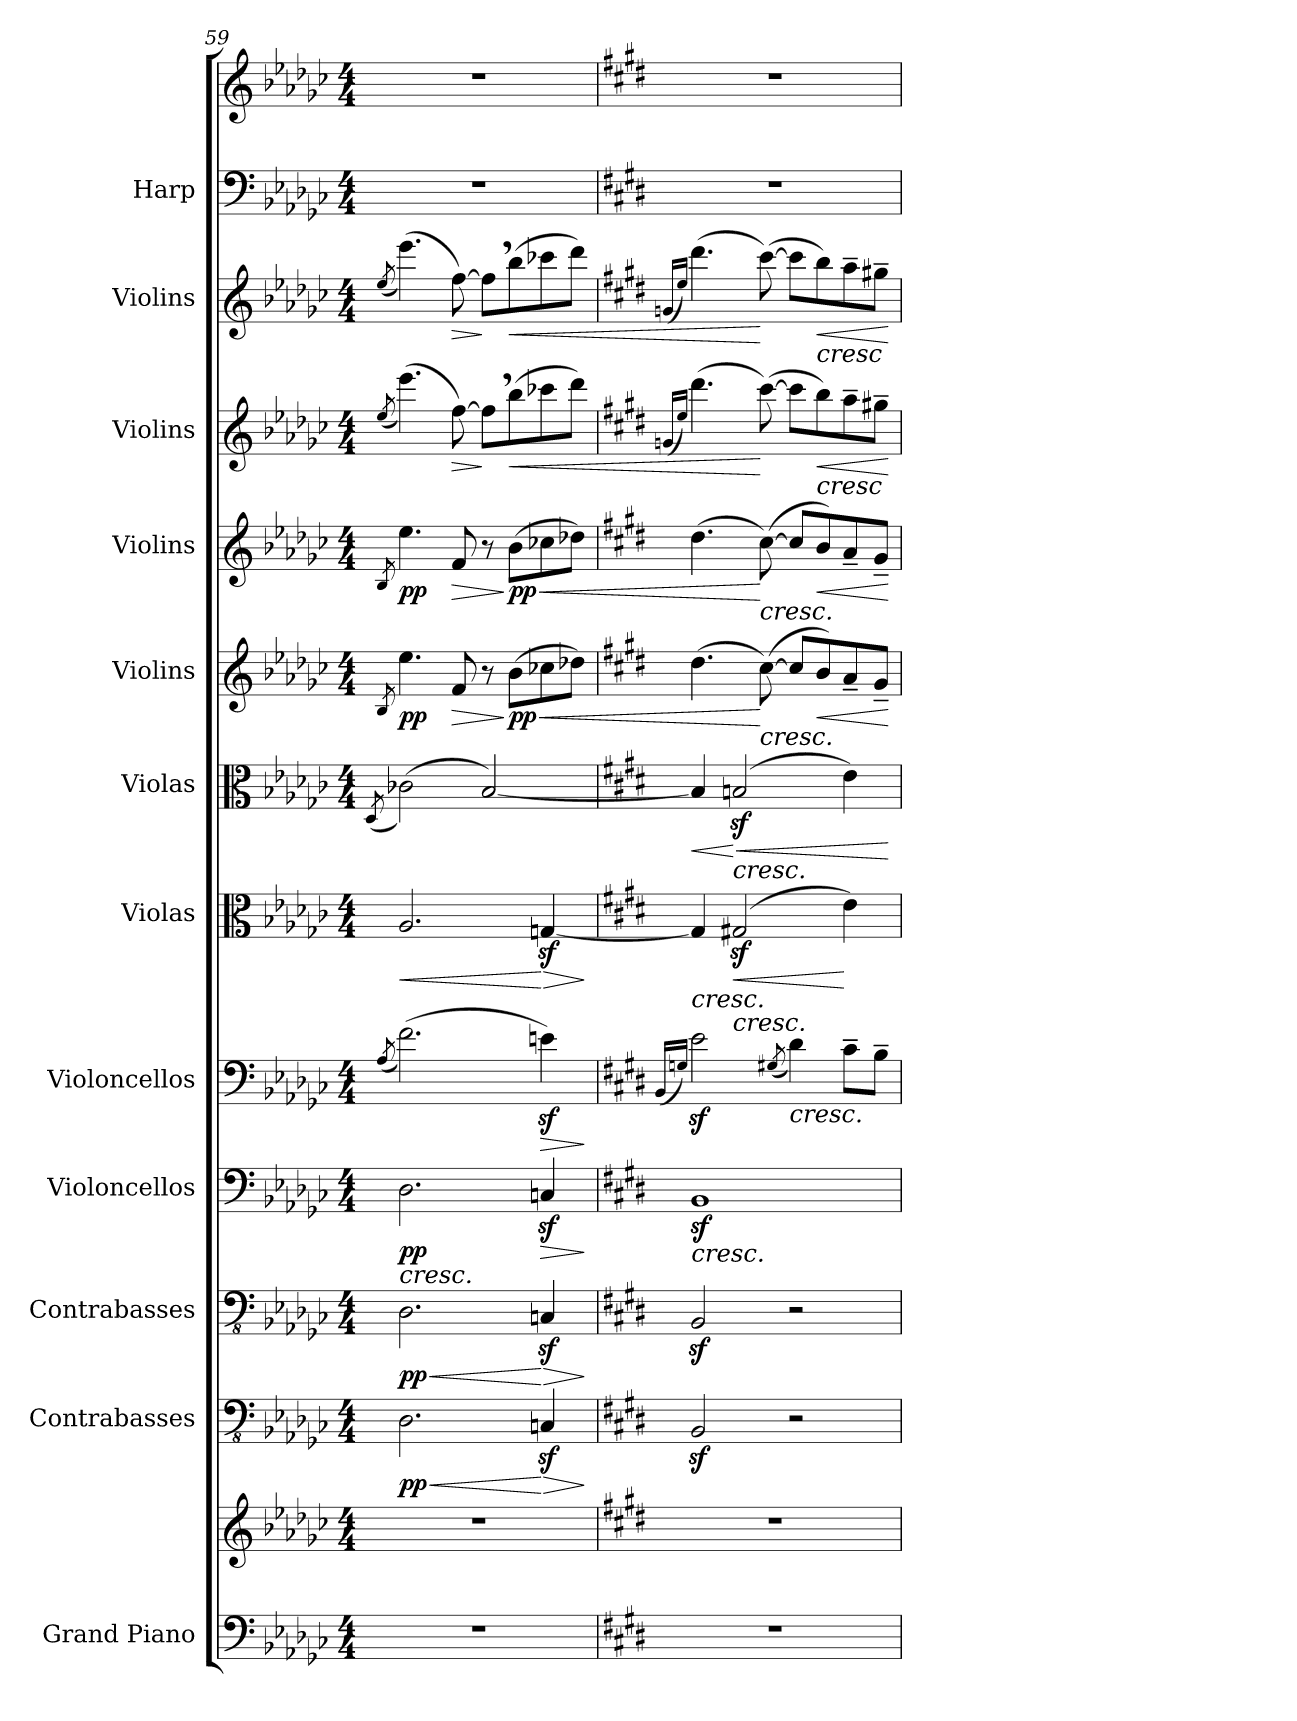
**kern	**kern	**kern	**dynam	**kern	**dynam	**kern	**dynam	**kern	**dynam	**kern	**dynam	**kern	**dynam	**kern	**dynam	**kern	**dynam	**kern	**dynam	**kern	**dynam	**kern	**kern
*part12	*part12	*part11	*part11	*part10	*part10	*part9	*part9	*part8	*part8	*part7	*part7	*part6	*part6	*part5	*part5	*part4	*part4	*part3	*part3	*part2	*part2	*part1	*part1
*staff14	*staff13	*staff12	*staff12	*staff11	*staff11	*staff10	*staff10	*staff9	*staff9	*staff8	*staff8	*staff7	*staff7	*staff6	*staff6	*staff5	*staff5	*staff4	*staff4	*staff3	*staff3	*staff2	*staff1
*I"Grand Piano	*	*I"Contrabasses	*	*I"Contrabasses	*	*I"Violoncellos	*	*I"Violoncellos	*	*I"Violas	*	*I"Violas	*	*I"Violins	*	*I"Violins	*	*I"Violins	*	*I"Violins	*	*I"Harp	*
*I'Pno.	*	*I'Cbs.	*	*I'Cbs.	*	*I'Vcs.	*	*I'Vcs.	*	*I'Vlas.	*	*I'Vlas.	*	*I'Vlns.	*	*I'Vlns.	*	*I'Vlns.	*	*I'Vlns.	*	*I'Hrp.	*
!!LO:PB:g=z
*clefF4	*clefG2	*clefFv4	*	*clefFv4	*	*clefF4	*	*clefF4	*	*clefC3	*	*clefC3	*	*clefG2	*	*clefG2	*	*clefG2	*	*clefG2	*	*clefF4	*clefG2
*k[b-e-a-d-g-c-]	*k[b-e-a-d-g-c-]	*k[b-e-a-d-g-c-]	*	*k[b-e-a-d-g-c-]	*	*k[b-e-a-d-g-c-]	*	*k[b-e-a-d-g-c-]	*	*k[b-e-a-d-g-c-]	*	*k[b-e-a-d-g-c-]	*	*k[b-e-a-d-g-c-]	*	*k[b-e-a-d-g-c-]	*	*k[b-e-a-d-g-c-]	*	*k[b-e-a-d-g-c-]	*	*k[b-e-a-d-g-c-]	*k[b-e-a-d-g-c-]
*M4/4	*M4/4	*M4/4	*	*M4/4	*	*M4/4	*	*M4/4	*	*M4/4	*	*M4/4	*	*M4/4	*	*M4/4	*	*M4/4	*	*M4/4	*	*M4/4	*M4/4
=59	=59	=59	=59	=59	=59	=59	=59	=59	=59	=59	=59	=59	=59	=59	=59	=59	=59	=59	=59	=59	=59	=59	=59
.	.	.	.	.	.	.	.	(>8qA-/	.	.	.	(8qD-/	.	8qB-/	.	8qB-/	.	(>8qee-/	.	(>8qee-/	.	.	.
!	!	!	!LO:HP:b	!	!LO:HP:b	!	!LO:HP:b	!	!	!	!LO:HP:b	!	!	!	!	!	!	!	!	!	!	!	!
!	!	!	!LO:DY:n=1:b	!	!LO:DY:n=1:b	!	!LO:DY:n=1:b	!	!	!	!	!	!	!	!LO:DY:b	!	!LO:DY:b	!	!	!	!	!	!
1r	1r	2.DD-\	< pp	2.DD-\	< pp	2.D-\	< pp	(2.f\)	.	2.A-/	<	(2c-X\)	.	4.ee-\	pp	4.ee-\	pp	(4.eee-\)	.	(4.eee-\)	.	1r	1r
!	!	!	!	!	!	!	!	!	!	!	!	!	!	!	!LO:HP:b	!	!LO:HP:b	!	!LO:HP:b	!	!LO:HP:b	!	!
.	.	.	.	.	.	.	.	.	.	.	.	.	.	8f/	>	8f/	>	[8ff\)	>	[8ff\)	>	.	.
.	.	.	.	.	.	.	.	.	.	.	.	[2B-/)	.	8r	.	8r	.	8ff,\L]	]	8ff,\L]	]	.	.
!	!	!	!	!	!	!	!	!	!	!	!	!	!	!	!LO:HP:n=1:b	!	!LO:HP:n=1:b	!	!LO:HP:b	!	!LO:HP:b	!	!
!	!	!	!	!	!	!	!	!	!	!	!	!	!	!	!LO:DY:n=1:b	!	!LO:DY:n=1:b	!	!	!	!	!	!
.	.	.	.	.	.	.	.	.	.	.	.	.	.	(8b-\L	] < pp	(8b-\L	] < pp	(8bb-\	<	(8bb-\	<	.	.
!	!	!	!LO:HP:n=1:b	!	!LO:HP:n=1:b	!	!LO:HP:b	!	!LO:HP:b	!	!LO:HP:n=1:b	!	!	!	!	!	!	!	!	!	!	!	!
.	.	4CCnz</	[ >	4CCnz</	[ >	4Cnz</	>	4enz<\)	>	[4Gnz</	[ >	.	.	8cc-X\	.	8cc-X\	.	8ccc-X\	.	8ccc-X\	.	.	.
.	.	.	.	.	.	.	.	.	.	.	.	.	.	8dd-X\J)	.	8dd-X\J)	.	8ddd-\J)	.	8ddd-\J)	.	.	.
.	.	.	]	.	]	.	[ ]	.	]	.	]	.	.	.	.	.	.	.	.	.	.	.	.
=60	=60	=60	=60	=60	=60	=60	=60	=60	=60	=60	=60	=60	=60	=60	=60	=60	=60	=60	=60	=60	=60	=60	=60
*k[f#c#g#d#]	*k[f#c#g#d#]	*k[f#c#g#d#]	*	*k[f#c#g#d#]	*	*k[f#c#g#d#]	*	*k[f#c#g#d#]	*	*k[f#c#g#d#]	*	*k[f#c#g#d#]	*	*k[f#c#g#d#]	*	*k[f#c#g#d#]	*	*k[f#c#g#d#]	*	*k[f#c#g#d#]	*	*k[f#c#g#d#]	*k[f#c#g#d#]
.	.	.	.	.	.	.	.	(16qBB/LL	.	.	.	.	.	.	.	.	.	(>16qgn/LL	.	(>16qgn/LL	.	.	.
.	.	.	.	.	.	.	.	16qGn/JJ)	.	.	.	.	.	.	.	.	.	16qee/JJ)	.	16qee/JJ)	.	.	.
!	!	!	!	!	!	!LO:TX:b:i:t=cresc.	!	!	!	!	!	!	!	!	!	!	!	!	!	!	!	!	!
!	!	!	!	!	!	!	!	!	!	!	!LO:HP:b	!	!LO:HP:b	!	!	!	!	!	!	!	!	!	!
1r	1r	2BBBz</	.	2BBBz</	.	1BBz<	.	2ez<\	.	4G/]	<	4B-/]	<	(4.dd#\	.	(4.dd#\	.	(4.ddd#\	.	(4.ddd#\	.	1r	1r
!	!	!	!	!	!	!	!	!	!	!	!	!LO:TX:b:i:t=cresc.	!	!	!	!	!	!	!	!	!	!	!
!	!	!	!	!	!	!	!	!	!	!LO:TX:b:i:t=cresc.	!	!	!	!	!	!	!	!	!	!	!	!	!
!	!	!	!	!	!	!	!	!	!	!	!LO:HP:b	!	!LO:HP:n=1:b	!	!	!	!	!	!	!	!	!	!
.	.	.	.	.	.	.	.	.	.	(2G#Xz</	<	(2Bnz</	[ <	.	.	.	.	.	.	.	.	.	.
!	!	!	!	!	!	!	!	!	!	!	!	!	!	!	!	!LO:TX:b:i:t=cresc.	!	!	!	!	!	!	!
!	!	!	!	!	!	!	!	!	!	!	!	!	!	!LO:TX:b:i:t=cresc.	!	!	!	!	!	!	!	!	!
.	.	.	.	.	.	.	.	.	.	.	.	.	.	([8cc#\)	[	([8cc#\)	[	([8ccc#\)	[	([8ccc#\)	[	.	.
.	.	.	.	.	.	.	.	(>8qG#X/	.	.	.	.	.	.	.	.	.	.	.	.	.	.	.
!	!	!	!	!	!	!	!	!LO:TX:b:i:t=cresc.	!	!	!	!	!	!	!	!	!	!	!	!	!	!	!
.	.	2r	.	2r	.	.	.	4d#\)	.	.	.	.	.	8cc#/L]	.	8cc#/L]	.	8ccc#\L]	.	8ccc#\L]	.	.	.
!	!	!	!	!	!	!	!	!	!	!	!	!	!	!	!	!	!	!	!	!LO:TX:b:i:t=cresc	!	!	!
!	!	!	!	!	!	!	!	!	!	!	!	!	!	!	!	!	!	!LO:TX:b:i:t=cresc	!	!	!	!	!
!	!	!	!	!	!	!	!	!	!	!	!	!	!	!	!LO:HP:b	!	!LO:HP:b	!	!LO:HP:b	!	!LO:HP:b	!	!
.	.	.	.	.	.	.	.	.	.	.	.	.	.	8b/)	<	8b/)	<	8bb\)	<	8bb\)	<	.	.
.	.	.	.	.	.	.	.	8c#~\L	.	4e\)	[	4e\)	.	8a~/	.	8a~/	.	8aa~\	.	8aa~\	.	.	.
.	.	.	.	.	.	.	.	8B~\J	.	.	.	.	.	8g#~/J	.	8g#~/J	.	8gg#X~\J	.	8gg#X~\J	.	.	.
.	.	.	.	.	.	.	.	.	.	.	[	.	[	.	[	.	[	.	[	.	[	.	.
=	=	=	=	=	=	=	=	=	=	=	=	=	=	=	=	=	=	=	=	=	=	=	=
*-	*-	*-	*-	*-	*-	*-	*-	*-	*-	*-	*-	*-	*-	*-	*-	*-	*-	*-	*-	*-	*-	*-	*-
